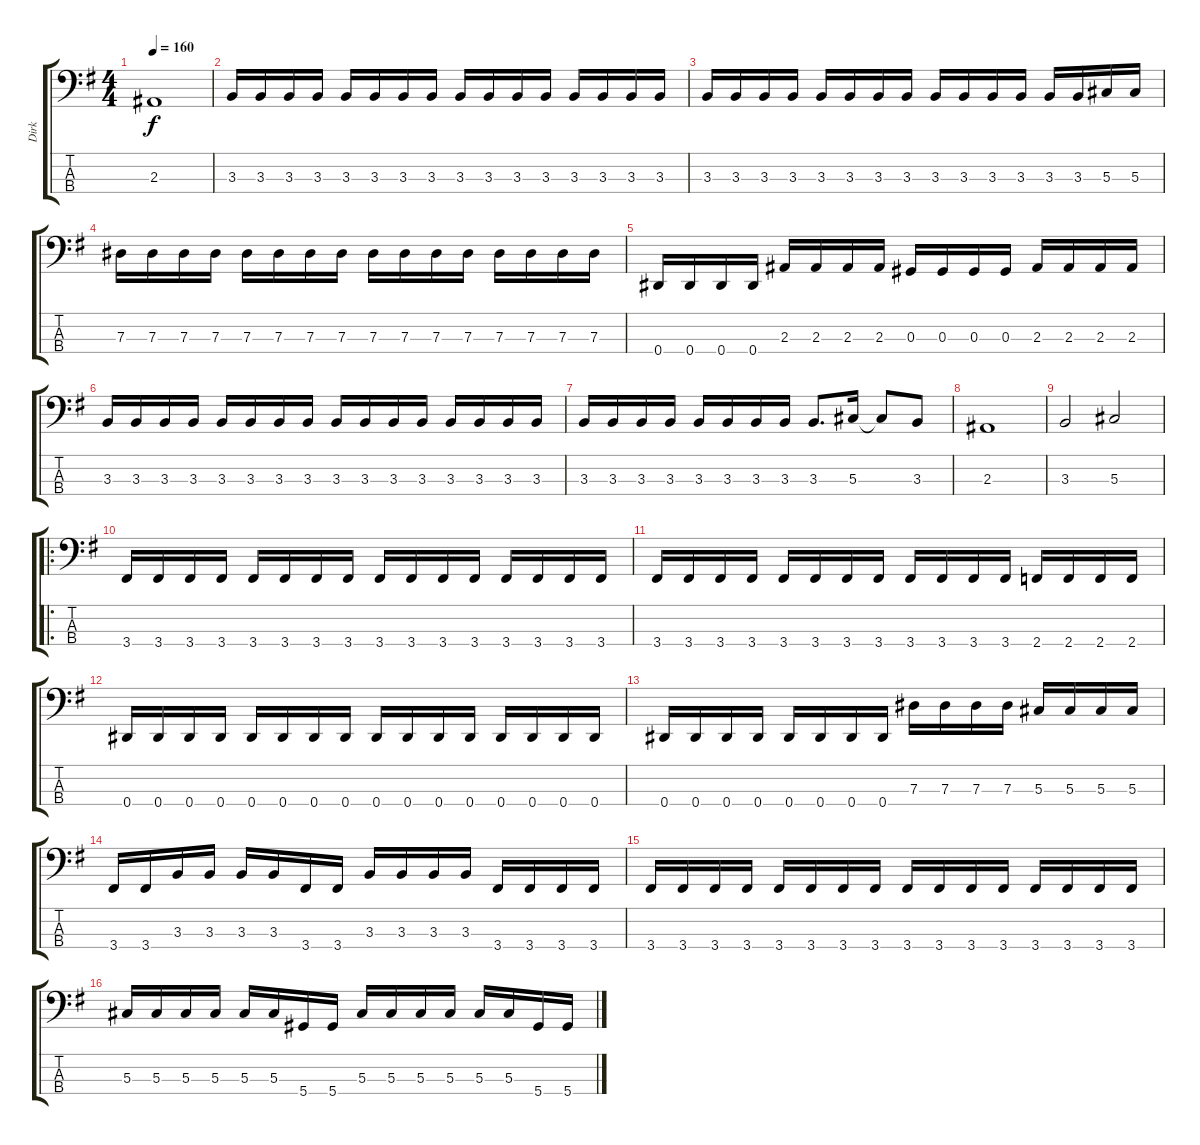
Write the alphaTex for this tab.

\track ("Dirk" "Dirk") {instrument electricbassfinger}
\staff {score tabs}
\tuning (Gb2 Db2 Ab1 Eb1) {hide}
\ts (4 4)
\tempo 160
\clef f4
\ks g
2.3.1{dy f} |
3.3.16 3.3.16 3.3.16 3.3.16 3.3.16 3.3.16 3.3.16 3.3.16 3.3.16 3.3.16 3.3.16 3.3.16 3.3.16 3.3.16 3.3.16 3.3.16 |
3.3.16 3.3.16 3.3.16 3.3.16 3.3.16 3.3.16 3.3.16 3.3.16 3.3.16 3.3.16 3.3.16 3.3.16 3.3.16 3.3.16 5.3.16 5.3.16 |
7.3.16 7.3.16 7.3.16 7.3.16 7.3.16 7.3.16 7.3.16 7.3.16 7.3.16 7.3.16 7.3.16 7.3.16 7.3.16 7.3.16 7.3.16 7.3.16 |
0.4.16 0.4.16 0.4.16 0.4.16 2.3.16 2.3.16 2.3.16 2.3.16 0.3.16 0.3.16 0.3.16 0.3.16 2.3.16 2.3.16 2.3.16 2.3.16 |
3.3.16 3.3.16 3.3.16 3.3.16 3.3.16 3.3.16 3.3.16 3.3.16 3.3.16 3.3.16 3.3.16 3.3.16 3.3.16 3.3.16 3.3.16 3.3.16 |
3.3.16 3.3.16 3.3.16 3.3.16 3.3.16 3.3.16 3.3.16 3.3.16 3.3.8{d} 5.3.16 5.3{t}.8 3.3.8 |
2.3.1 |
3.3.2 5.3.2 |
\ro
3.4.16 3.4.16 3.4.16 3.4.16 3.4.16 3.4.16 3.4.16 3.4.16 3.4.16 3.4.16 3.4.16 3.4.16 3.4.16 3.4.16 3.4.16 3.4.16 |
3.4.16 3.4.16 3.4.16 3.4.16 3.4.16 3.4.16 3.4.16 3.4.16 3.4.16 3.4.16 3.4.16 3.4.16 2.4.16 2.4.16 2.4.16 2.4.16 |
0.4.16 0.4.16 0.4.16 0.4.16 0.4.16 0.4.16 0.4.16 0.4.16 0.4.16 0.4.16 0.4.16 0.4.16 0.4.16 0.4.16 0.4.16 0.4.16 |
0.4.16 0.4.16 0.4.16 0.4.16 0.4.16 0.4.16 0.4.16 0.4.16 7.3.16 7.3.16 7.3.16 7.3.16 5.3.16 5.3.16 5.3.16 5.3.16 |
3.4.16 3.4.16 3.3.16 3.3.16 3.3.16 3.3.16 3.4.16 3.4.16 3.3.16 3.3.16 3.3.16 3.3.16 3.4.16 3.4.16 3.4.16 3.4.16 |
3.4.16 3.4.16 3.4.16 3.4.16 3.4.16 3.4.16 3.4.16 3.4.16 3.4.16 3.4.16 3.4.16 3.4.16 3.4.16 3.4.16 3.4.16 3.4.16 |
5.3.16 5.3.16 5.3.16 5.3.16 5.3.16 5.3.16 5.4.16 5.4.16 5.3.16 5.3.16 5.3.16 5.3.16 5.3.16 5.3.16 5.4.16 5.4.16
